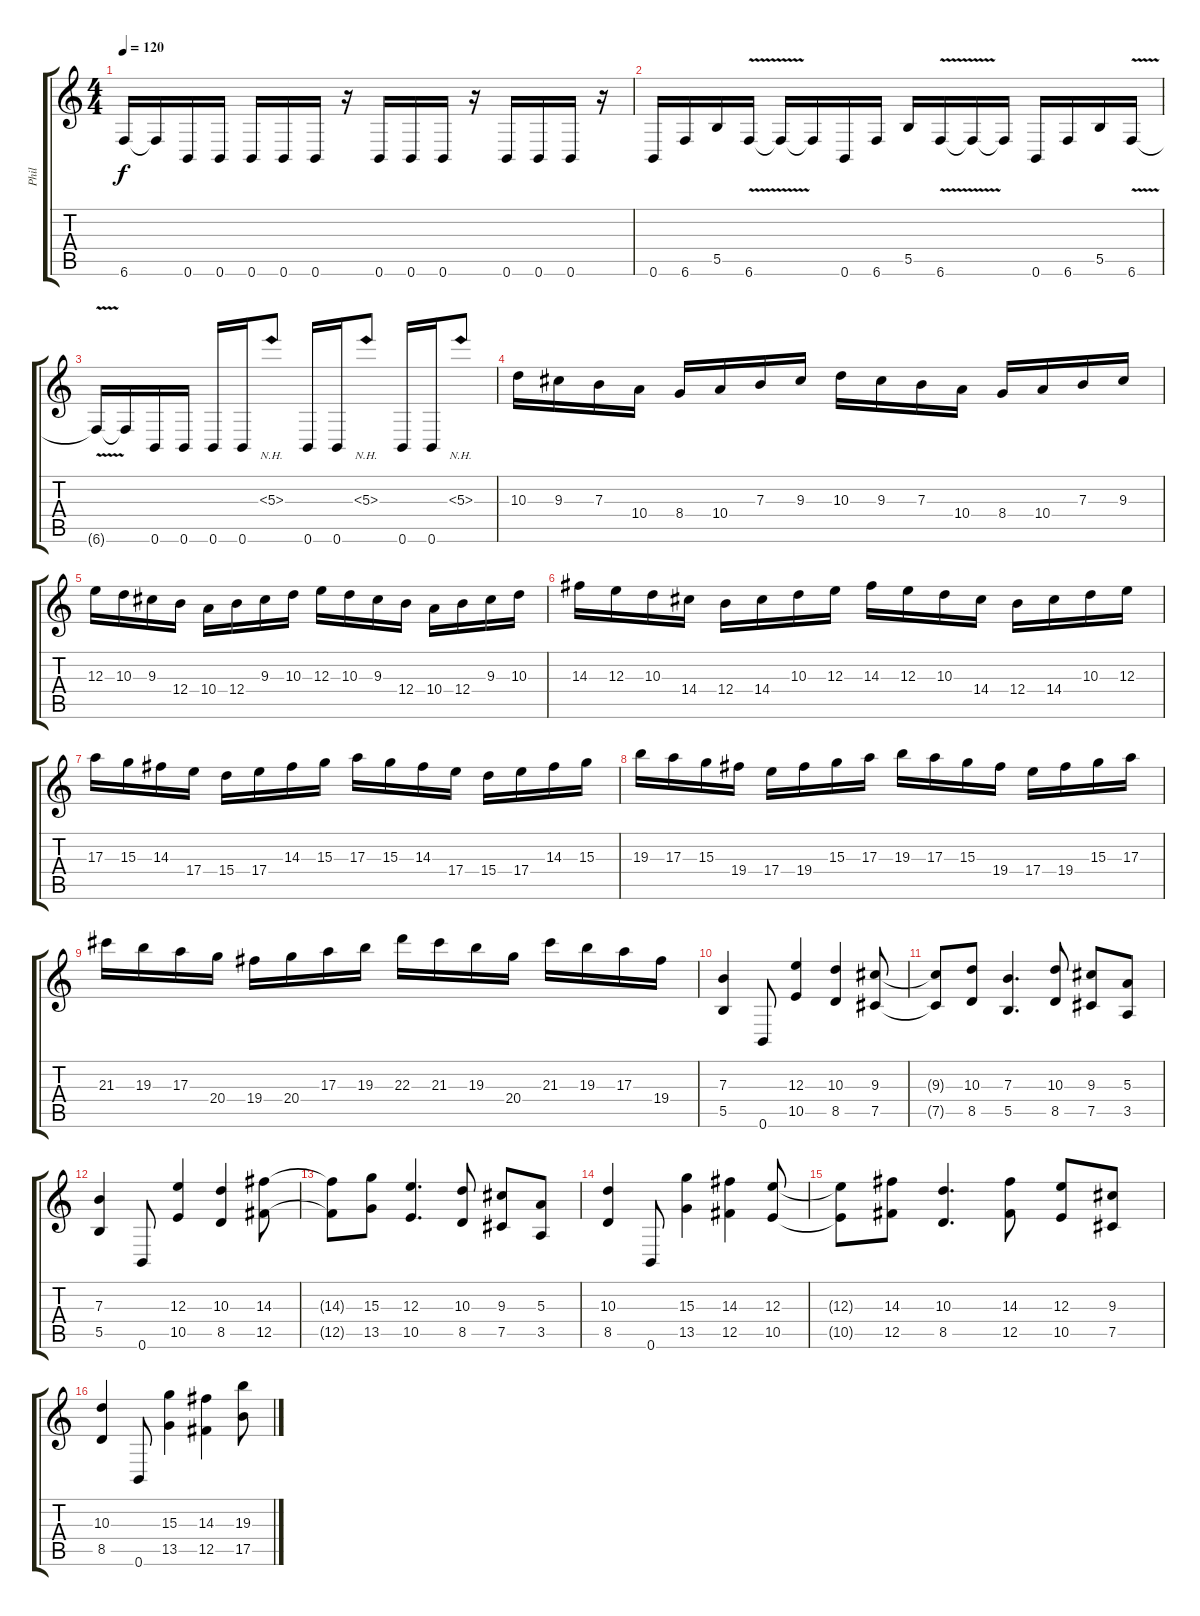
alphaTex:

\track ("Phil" "Phil") {instrument overdrivenguitar}
\staff {score tabs}
\tuning (Db4 Ab3 E3 B2 Gb2 B1) {hide}
\ts (4 4)
\tempo 120
\clef g2
\ks c
6.6{t}.16{dy f} 6.6{t}.16 0.6.16 0.6.16 0.6.16 0.6.16 0.6.16 r.16 0.6.16 0.6.16 0.6.16 r.16 0.6.16 0.6.16 0.6.16 r.16 |
0.6.16 6.6.16 5.5.16 6.6{v}.16 6.6{t}.16 6.6{t}.16 0.6.16 6.6.16 5.5.16 6.6{v}.16 6.6{t}.16 6.6{t}.16 0.6.16 6.6.16 5.5.16 6.6{v}.16 |
6.6{t}.16 6.6{t}.16 0.6.16 0.6.16 0.6.16 0.6.16 5.3{nh}.8 0.6.16 0.6.16 5.3{nh}.8 0.6.16 0.6.16 5.3{nh}.8 |
10.3.16 9.3.16 7.3.16 10.4.16 8.4.16 10.4.16 7.3.16 9.3.16 10.3.16 9.3.16 7.3.16 10.4.16 8.4.16 10.4.16 7.3.16 9.3.16 |
12.3.16 10.3.16 9.3.16 12.4.16 10.4.16 12.4.16 9.3.16 10.3.16 12.3.16 10.3.16 9.3.16 12.4.16 10.4.16 12.4.16 9.3.16 10.3.16 |
14.3.16 12.3.16 10.3.16 14.4.16 12.4.16 14.4.16 10.3.16 12.3.16 14.3.16 12.3.16 10.3.16 14.4.16 12.4.16 14.4.16 10.3.16 12.3.16 |
17.3.16 15.3.16 14.3.16 17.4.16 15.4.16 17.4.16 14.3.16 15.3.16 17.3.16 15.3.16 14.3.16 17.4.16 15.4.16 17.4.16 14.3.16 15.3.16 |
19.3.16 17.3.16 15.3.16 19.4.16 17.4.16 19.4.16 15.3.16 17.3.16 19.3.16 17.3.16 15.3.16 19.4.16 17.4.16 19.4.16 15.3.16 17.3.16 |
21.3.16 19.3.16 17.3.16 20.4.16 19.4.16 20.4.16 17.3.16 19.3.16 22.3.16 21.3.16 19.3.16 20.4.16 21.3.16 19.3.16 17.3.16 19.4.16 |
(7.3 5.5).4 0.6.8 (12.3 10.5).4 (10.3 8.5).4 (9.3 7.5).8 |
(9.3{t} 7.5{t}).8 (10.3 8.5).8 (7.3 5.5).4{d} (10.3 8.5).8 (9.3 7.5).8 (5.3 3.5).8 |
(7.3 5.5).4 0.6.8 (12.3 10.5).4 (10.3 8.5).4 (14.3 12.5).8 |
(14.3{t} 12.5{t}).8 (15.3 13.5).8 (12.3 10.5).4{d} (10.3 8.5).8 (9.3 7.5).8 (5.3 3.5).8 |
(10.3 8.5).4 0.6.8 (15.3 13.5).4 (14.3 12.5).4 (12.3 10.5).8 |
(12.3{t} 10.5{t}).8 (14.3 12.5).8 (10.3 8.5).4{d} (14.3 12.5).8 (12.3 10.5).8 (9.3 7.5).8 |
(10.3 8.5).4 0.6.8 (15.3 13.5).4 (14.3 12.5).4 (19.3 17.5).8
